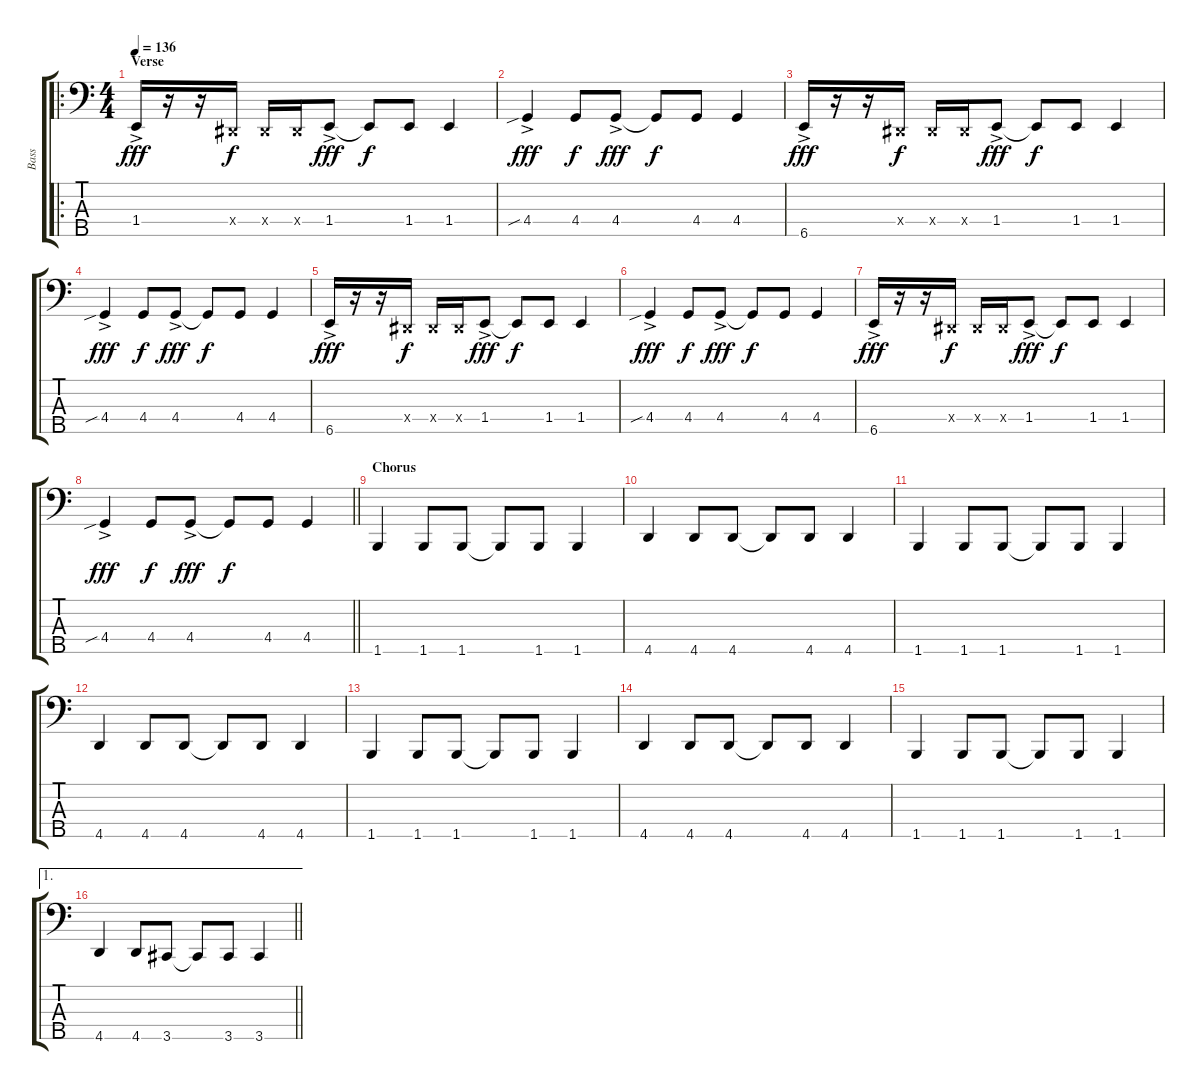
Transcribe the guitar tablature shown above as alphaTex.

\track ("Bass" "Bass") {instrument electricbassfinger}
\staff {score tabs}
\tuning (Gb2 Db2 Ab1 Eb1 Bb0) {hide}
\ro
\ts (4 4)
\section ("" "Verse")
\tempo 136
\clef f4
\ks c
1.4{ac}.16{dy fff} r.16 r.16 0.4{x}.16{dy f} 0.4{x}.16 0.4{x}.16 1.4{ac}.8{dy fff} 1.4{t}.8{dy f} 1.4.8 1.4.4 |
4.4{sib ac}.4{dy fff} 4.4.8{dy f} 4.4{ac}.8{dy fff} 4.4{t}.8{dy f} 4.4.8 4.4.4 |
6.5{ac}.16{dy fff} r.16 r.16 0.4{x}.16{dy f} 0.4{x}.16 0.4{x}.16 1.4{ac}.8{dy fff} 1.4{t}.8{dy f} 1.4.8 1.4.4 |
4.4{sib ac}.4{dy fff} 4.4.8{dy f} 4.4{ac}.8{dy fff} 4.4{t}.8{dy f} 4.4.8 4.4.4 |
6.5{ac}.16{dy fff} r.16 r.16 0.4{x}.16{dy f} 0.4{x}.16 0.4{x}.16 1.4{ac}.8{dy fff} 1.4{t}.8{dy f} 1.4.8 1.4.4 |
4.4{sib ac}.4{dy fff} 4.4.8{dy f} 4.4{ac}.8{dy fff} 4.4{t}.8{dy f} 4.4.8 4.4.4 |
6.5{ac}.16{dy fff} r.16 r.16 0.4{x}.16{dy f} 0.4{x}.16 0.4{x}.16 1.4{ac}.8{dy fff} 1.4{t}.8{dy f} 1.4.8 1.4.4 |
\barLineRight lightlight
4.4{sib ac}.4{dy fff} 4.4.8{dy f} 4.4{ac}.8{dy fff} 4.4{t}.8{dy f} 4.4.8 4.4.4 |
\section ("" "Chorus")
1.5.4 1.5.8 1.5.8 1.5{t}.8 1.5.8 1.5.4 |
4.5.4 4.5.8 4.5.8 4.5{t}.8 4.5.8 4.5.4 |
1.5.4 1.5.8 1.5.8 1.5{t}.8 1.5.8 1.5.4 |
4.5.4 4.5.8 4.5.8 4.5{t}.8 4.5.8 4.5.4 |
1.5.4 1.5.8 1.5.8 1.5{t}.8 1.5.8 1.5.4 |
4.5.4 4.5.8 4.5.8 4.5{t}.8 4.5.8 4.5.4 |
1.5.4 1.5.8 1.5.8 1.5{t}.8 1.5.8 1.5.4 |
\ae 1
\barLineRight lightlight
4.5.4 4.5.8 3.5.8 3.5{t}.8 3.5.8 3.5.4
